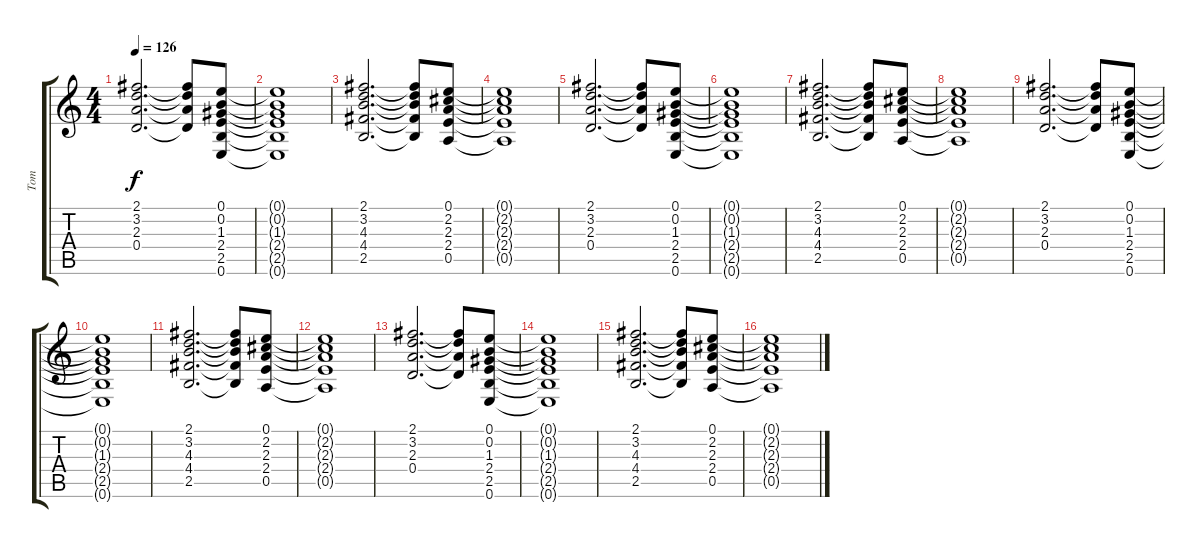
\track ("Tom" "Tom") {instrument electricguitarclean}
\staff {score tabs}
\tuning (E4 B3 G3 D3 A2 E2) {hide}
\ts (4 4)
\tempo 126
\clef g2
\ks c
(2.1 3.2 2.3 0.4).2{d dy f} (2.1{t} 3.2{t} 2.3{t} 0.4{t}).8 (0.1 0.2 1.3 2.4 2.5 0.6).8 |
(0.1{t} 0.2{t} 1.3{t} 2.4{t} 2.5{t} 0.6{t}).1 |
(2.1 3.2 4.3 4.4 2.5).2{d} (2.1{t} 3.2{t} 4.3{t} 4.4{t} 2.5{t}).8 (0.1 2.2 2.3 2.4 0.5).8 |
(0.1{t} 2.2{t} 2.3{t} 2.4{t} 0.5{t}).1 |
(2.1 3.2 2.3 0.4).2{d} (2.1{t} 3.2{t} 2.3{t} 0.4{t}).8 (0.1 0.2 1.3 2.4 2.5 0.6).8 |
(0.1{t} 0.2{t} 1.3{t} 2.4{t} 2.5{t} 0.6{t}).1 |
(2.1 3.2 4.3 4.4 2.5).2{d} (2.1{t} 3.2{t} 4.3{t} 4.4{t} 2.5{t}).8 (0.1 2.2 2.3 2.4 0.5).8 |
(0.1{t} 2.2{t} 2.3{t} 2.4{t} 0.5{t}).1 |
(2.1 3.2 2.3 0.4).2{d} (2.1{t} 3.2{t} 2.3{t} 0.4{t}).8 (0.1 0.2 1.3 2.4 2.5 0.6).8 |
(0.1{t} 0.2{t} 1.3{t} 2.4{t} 2.5{t} 0.6{t}).1 |
(2.1 3.2 4.3 4.4 2.5).2{d} (2.1{t} 3.2{t} 4.3{t} 4.4{t} 2.5{t}).8 (0.1 2.2 2.3 2.4 0.5).8 |
(0.1{t} 2.2{t} 2.3{t} 2.4{t} 0.5{t}).1 |
(2.1 3.2 2.3 0.4).2{d} (2.1{t} 3.2{t} 2.3{t} 0.4{t}).8 (0.1 0.2 1.3 2.4 2.5 0.6).8 |
(0.1{t} 0.2{t} 1.3{t} 2.4{t} 2.5{t} 0.6{t}).1 |
(2.1 3.2 4.3 4.4 2.5).2{d} (2.1{t} 3.2{t} 4.3{t} 4.4{t} 2.5{t}).8 (0.1 2.2 2.3 2.4 0.5).8 |
(0.1{t} 2.2{t} 2.3{t} 2.4{t} 0.5{t}).1
